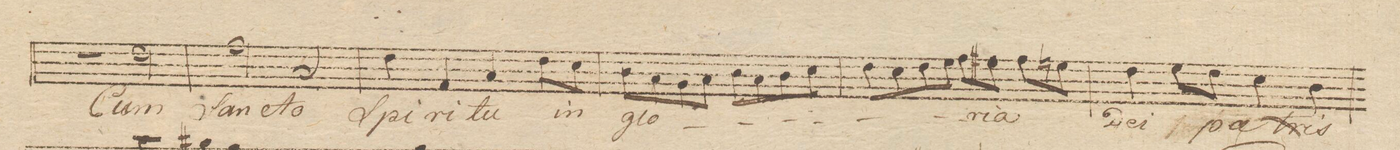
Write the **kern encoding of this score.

**kern	**text	**dynam
*I"Tenore Solo	*	*
*clefC4	*	*
*k[]	*	*
*met(c)	*	*
*M4/4	*	*
2r	.	.
2c\	Cum	.
=45	=45	=45
2e\	ſan-	.
2G/	-cto	.
=46	=46	=46
4c\	ſpi-	.
4E/	-ri-	.
4G/	-tu	.
8c\L	in	.
8B\J	.	.
=47	=47	=47
8A\L	glo-	.
8G\	.	.
8F\	.	.
8G\J	.	.
8A\L	.	.
8G\	.	.
8A\	.	.
8B\J	.	.
=48	=48	=48
8c\L	.	.
8B\	.	.
8c\	.	.
8d\J	.	.
8e\L	-ri-	.
8d#X\J	-a	.
8e\L	.	.
8dn\J	.	.
=49	=49	=49
4c\	De-	.
8d\L	-i	.
8c\J	.	.
4B\	pa-	.
4A\	-tris	.
=50	=50	=50
*-	*-	*-
